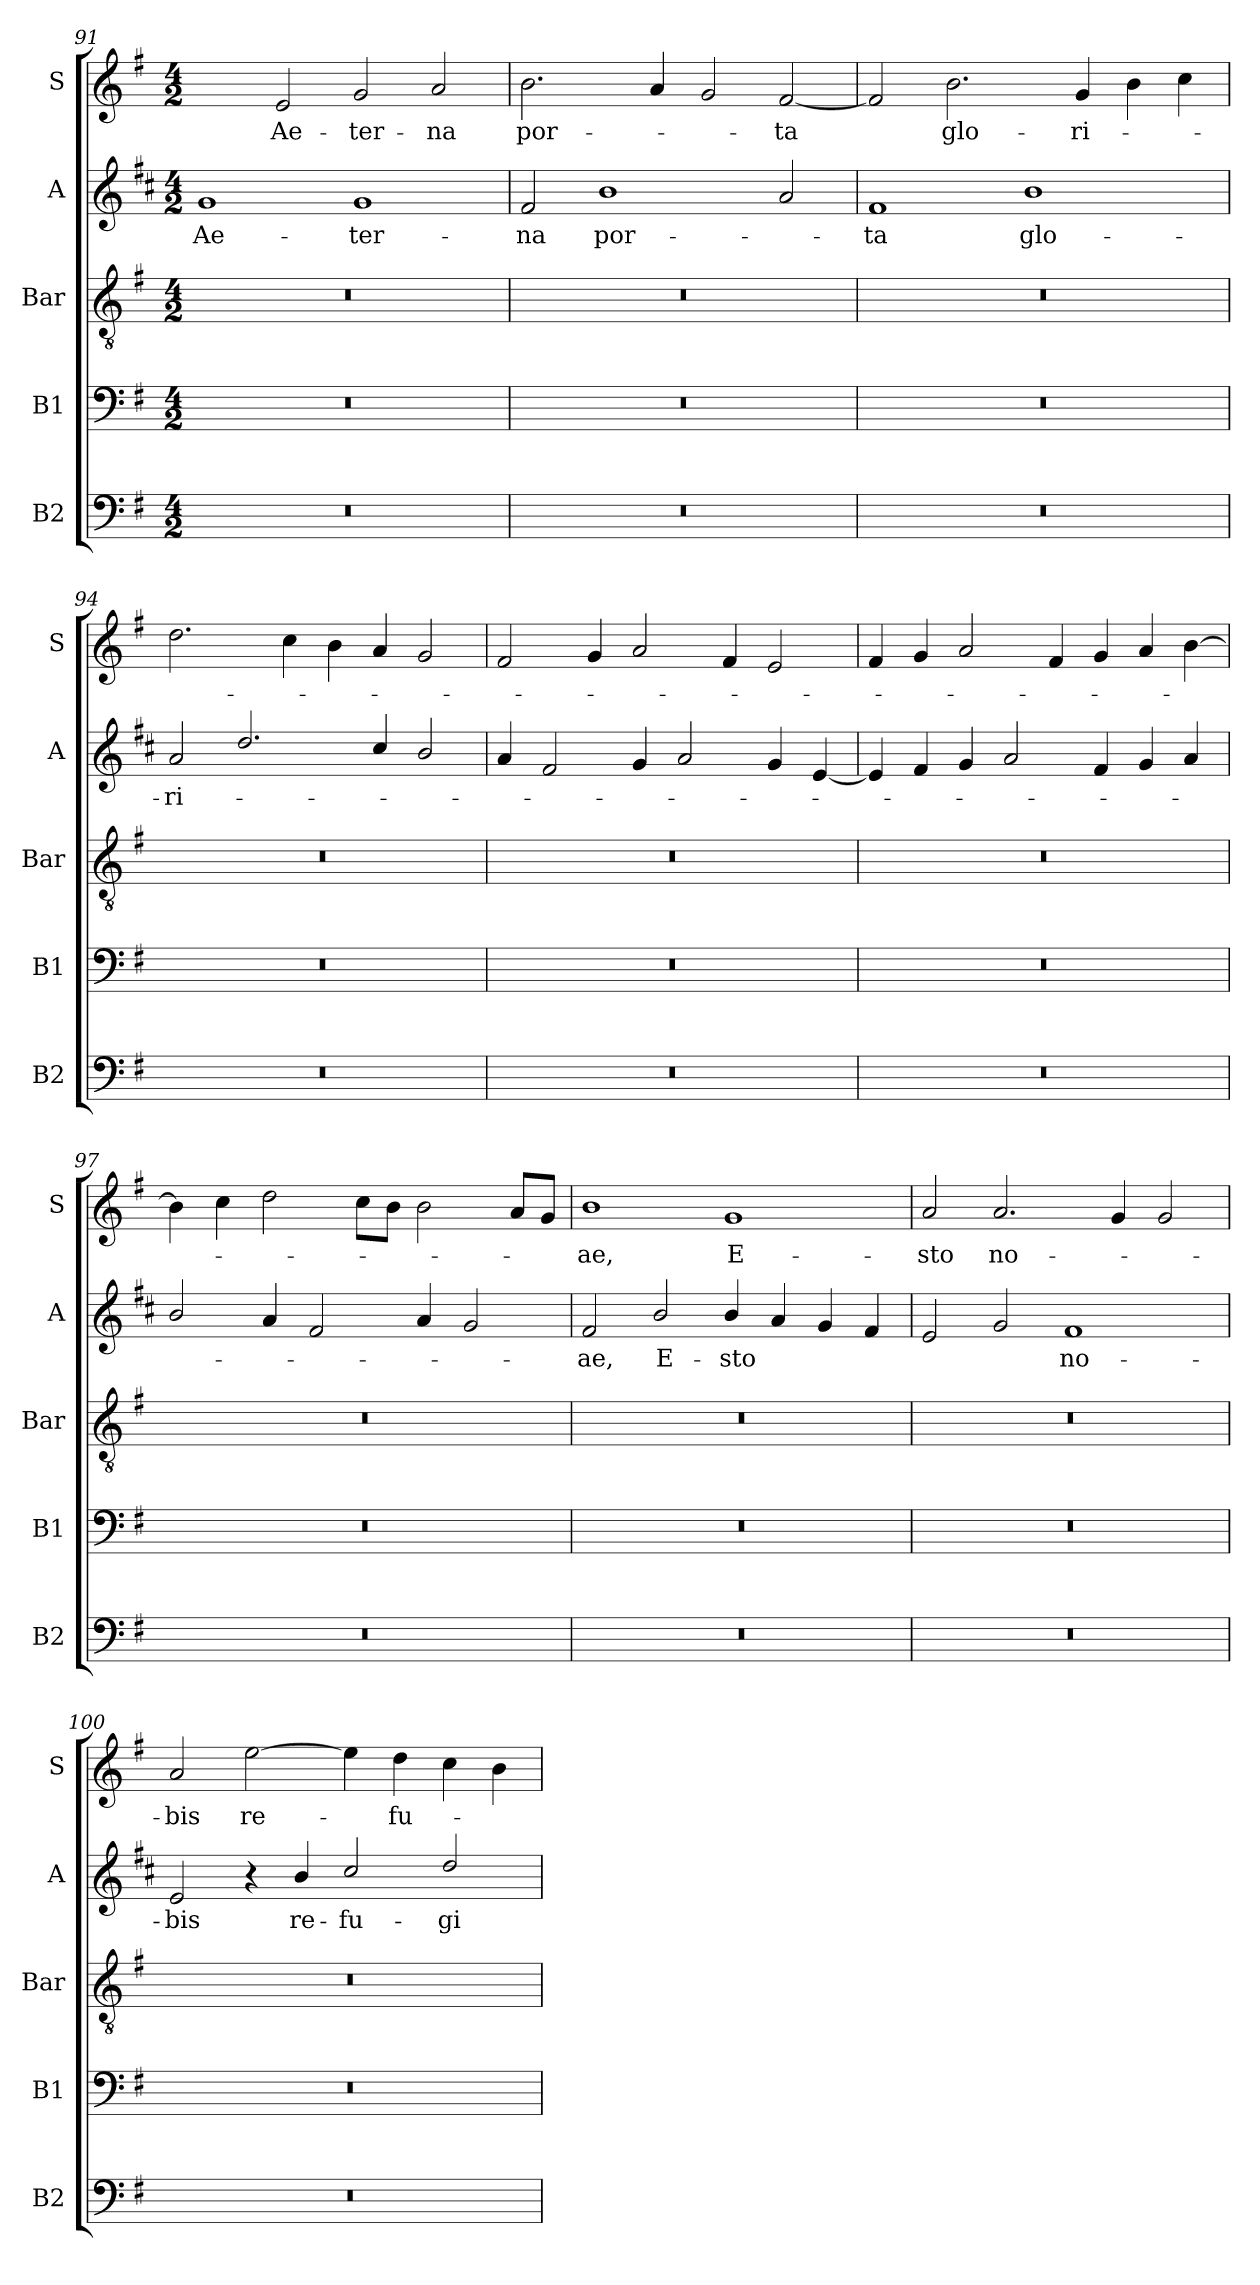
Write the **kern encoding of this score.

**kern	**kern	**kern	**kern	**text	**kern	**text
*part5	*part4	*part3	*part2	*part2	*part1	*part1
*staff5	*staff4	*staff3	*staff2	*staff2	*staff1	*staff1
*I"B2	*I"B1	*I"Bar	*I"A	*	*I"S	*
*I'B2	*I'B1	*I'Bar	*I'A	*	*I'S	*
*clefF4	*clefF4	*clefGv2	*clefG2	*	*clefG2	*
*	*	*	*ITrd4c7	*	*	*
*k[f#]	*k[f#]	*k[f#]	*k[f#]	*	*k[f#]	*
*M4/2	*M4/2	*M4/2	*M4/2	*	*M4/2	*
=91	=91	=91	=91	=91	=91	=91
!	!	!	!	!LO:LY:b	!	!
0r	0r	0r	1c	Ae-	2ryy	.
!	!	!	!	!	!	!LO:LY:b
.	.	.	.	.	2e/	Ae-
!	!	!	!	!LO:LY:b	!	!LO:LY:b
.	.	.	1c	-ter-	2g/	-ter-
!	!	!	!	!	!	!LO:LY:b
.	.	.	.	.	2a/	-na
=92	=92	=92	=92	=92	=92	=92
!	!	!	!	!LO:LY:b	!	!LO:LY:b
0r	0r	0r	2B/	-na	2.b\	por-
!	!	!	!	!LO:LY:b	!	!
.	.	.	1e	por-	.	.
.	.	.	.	.	4a/	.
.	.	.	.	.	2g/	.
!	!	!	!	!	!	!LO:LY:b
.	.	.	2d/	.	[2f#/	-ta
!!LO:LB:g=z
=93	=93	=93	=93	=93	=93	=93
!	!	!	!	!LO:LY:b	!	!
0r	0r	0r	1B	-ta	2f#/]	.
!	!	!	!	!	!	!LO:LY:b
.	.	.	.	.	2.b\	glo-
!	!	!	!	!LO:LY:b	!	!
.	.	.	1e	glo-	.	.
!	!	!	!	!	!	!LO:LY:b
.	.	.	.	.	4g/	-ri-
.	.	.	.	.	4b\	.
.	.	.	.	.	4cc\	.
=94	=94	=94	=94	=94	=94	=94
!	!	!	!	!LO:LY:b	!	!
0r	0r	0r	2d/	-ri-	2.dd\	.
.	.	.	2.g/	.	.	.
.	.	.	.	.	4cc\	.
.	.	.	.	.	4b\	.
.	.	.	4f#/	.	4a/	.
.	.	.	2e/	.	2g/	.
=95	=95	=95	=95	=95	=95	=95
0r	0r	0r	4d/	.	2f#/	.
.	.	.	2B/	.	.	.
.	.	.	.	.	4g/	.
.	.	.	4c/	.	2a/	.
.	.	.	2d/	.	.	.
.	.	.	.	.	4f#/	.
.	.	.	4c/	.	2e/	.
.	.	.	[4A/	.	.	.
=96	=96	=96	=96	=96	=96	=96
0r	0r	0r	4A/]	.	4f#/	.
.	.	.	4B/	.	4g/	.
.	.	.	4c/	.	2a/	.
.	.	.	2d/	.	.	.
.	.	.	.	.	4f#/	.
.	.	.	4B/	.	4g/	.
.	.	.	4c/	.	4a/	.
.	.	.	4d/	.	[4b\	.
=97	=97	=97	=97	=97	=97	=97
0r	0r	0r	2e/	.	4b\]	.
.	.	.	.	.	4cc\	.
.	.	.	4d/	.	2dd\	.
.	.	.	2B/	.	.	.
.	.	.	.	.	8cc\L	.
.	.	.	.	.	8b\J	.
.	.	.	4d/	.	2b\	.
.	.	.	2c/	.	.	.
.	.	.	.	.	8a/L	.
.	.	.	.	.	8g/J	.
!!LO:LB:g=z
=98	=98	=98	=98	=98	=98	=98
!	!	!	!	!LO:LY:b	!	!LO:LY:b
0r	0r	0r	2B/	-ae,	1b	-ae,
!	!	!	!	!LO:LY:b	!	!
.	.	.	2e/	E-	.	.
!	!	!	!	!LO:LY:b	!	!LO:LY:b
.	.	.	4e/	-sto	1g	E-
.	.	.	4d/	.	.	.
.	.	.	4c/	.	.	.
.	.	.	4B/	.	.	.
=99	=99	=99	=99	=99	=99	=99
!	!	!	!	!	!	!LO:LY:b
0r	0r	0r	2A/	.	2a/	-sto
!	!	!	!	!	!	!LO:LY:b
.	.	.	2c/	.	2.a/	no-
!	!	!	!	!LO:LY:b	!	!
.	.	.	1B	no-	.	.
.	.	.	.	.	4g/	.
.	.	.	.	.	2g/	.
=100	=100	=100	=100	=100	=100	=100
!	!	!	!	!LO:LY:b	!	!LO:LY:b
0r	0r	0r	2A/	-bis	2a/	-bis
!	!	!	!	!	!	!LO:LY:b
.	.	.	4r	.	[2ee\	re-
!	!	!	!	!LO:LY:b	!	!
.	.	.	4e/	re-	.	.
!	!	!	!	!LO:LY:b	!	!
.	.	.	2f#/	-fu-	4ee\]	.
!	!	!	!	!	!	!LO:LY:b
.	.	.	.	.	4dd\	-fu-
!	!	!	!	!LO:LY:b	!	!
.	.	.	2g/	-gi-	4cc\	.
.	.	.	.	.	4b\	.
=	=	=	=	=	=	=
*-	*-	*-	*-	*-	*-	*-
